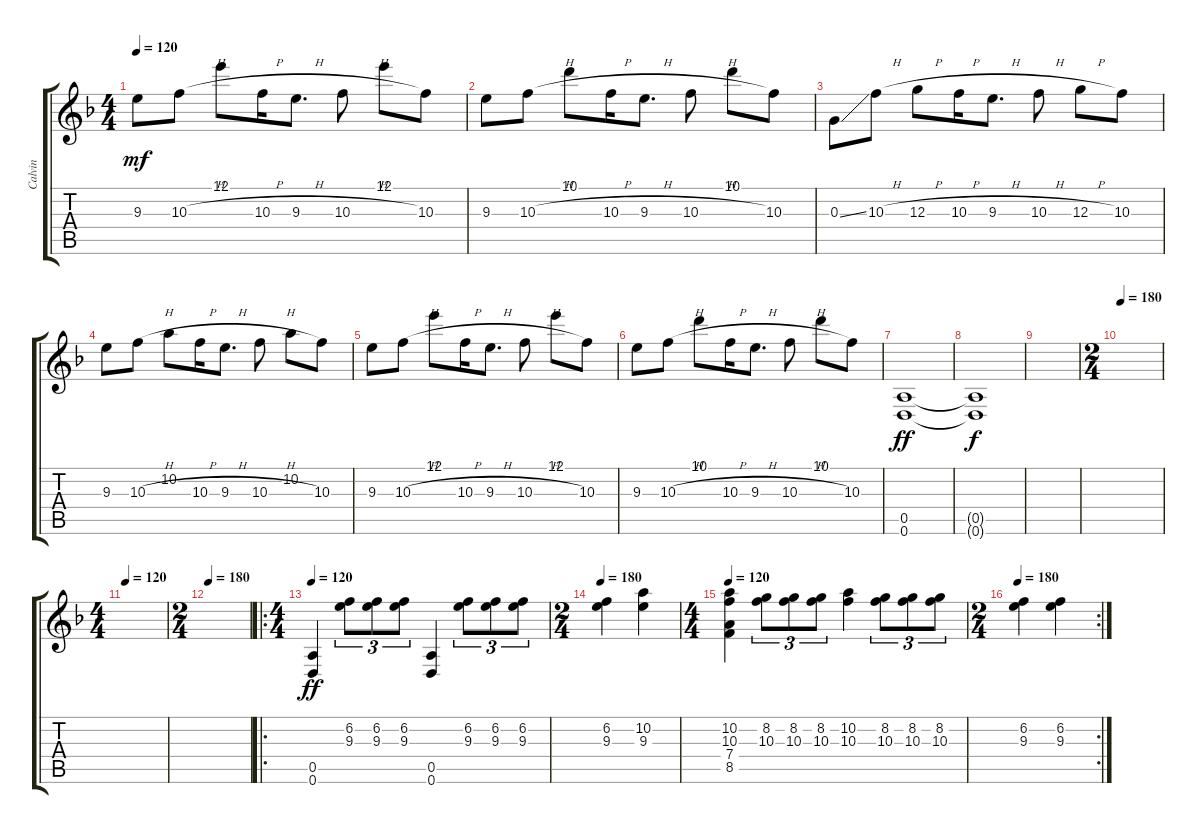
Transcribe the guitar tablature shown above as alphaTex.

\track ("Calvin" "Calvin") {instrument distortionguitar}
\staff {score tabs}
\tuning (E4 B3 G3 D3 A2 D2) {hide}
\ts (4 4)
\tempo 120
\clef g2
\ks dminor
9.3.8{dy mf} 10.3{h}.8 12.1.8 10.3{h}.16 9.3{h}.8{d} 10.3{h}.8 12.1.8 10.3.8 |
9.3.8 10.3{h}.8 10.1.8 10.3{h}.16 9.3{h}.8{d} 10.3{h}.8 10.1.8 10.3.8 |
0.3{ss}.8 10.3{h}.8 12.3{h}.8 10.3{h}.16 9.3{h}.8{d} 10.3{h}.8 12.3{h}.8 10.3.8 |
9.3.8 10.3{h}.8 10.2.8 10.3{h}.16 9.3{h}.8{d} 10.3{h}.8 10.2.8 10.3.8 |
9.3.8 10.3{h}.8 12.1.8 10.3{h}.16 9.3{h}.8{d} 10.3{h}.8 12.1.8 10.3.8 |
9.3.8 10.3{h}.8 10.1.8 10.3{h}.16 9.3{h}.8{d} 10.3{h}.8 10.1.8 10.3.8 |
(0.5 0.6).1{dy ff} |
(0.5{t} 0.6{t}).1{dy f} |
|
\ts (2 4)
\tempo 180
|
\ts (4 4)
\tempo 120
|
\ts (2 4)
\tempo 180
|
\ro
\ts (4 4)
\tempo 120
(0.5 0.6).4{dy ff} (6.2 9.3).8{tu (3 2)} (6.2 9.3).8{tu (3 2)} (6.2 9.3).8{tu (3 2)} (0.5 0.6).4 (6.2 9.3).8{tu (3 2)} (6.2 9.3).8{tu (3 2)} (6.2 9.3).8{tu (3 2)} |
\ts (2 4)
\tempo 180
(6.2 9.3).4 (10.2 9.3).4 |
\ts (4 4)
\tempo 120
(10.2 10.3 7.4 8.5).4 (8.2 10.3).8{tu (3 2)} (8.2 10.3).8{tu (3 2)} (8.2 10.3).8{tu (3 2)} (10.2 10.3).4 (8.2 10.3).8{tu (3 2)} (8.2 10.3).8{tu (3 2)} (8.2 10.3).8{tu (3 2)} |
\rc 2
\ts (2 4)
\tempo 180
(6.2 9.3).4 (6.2 9.3).4
